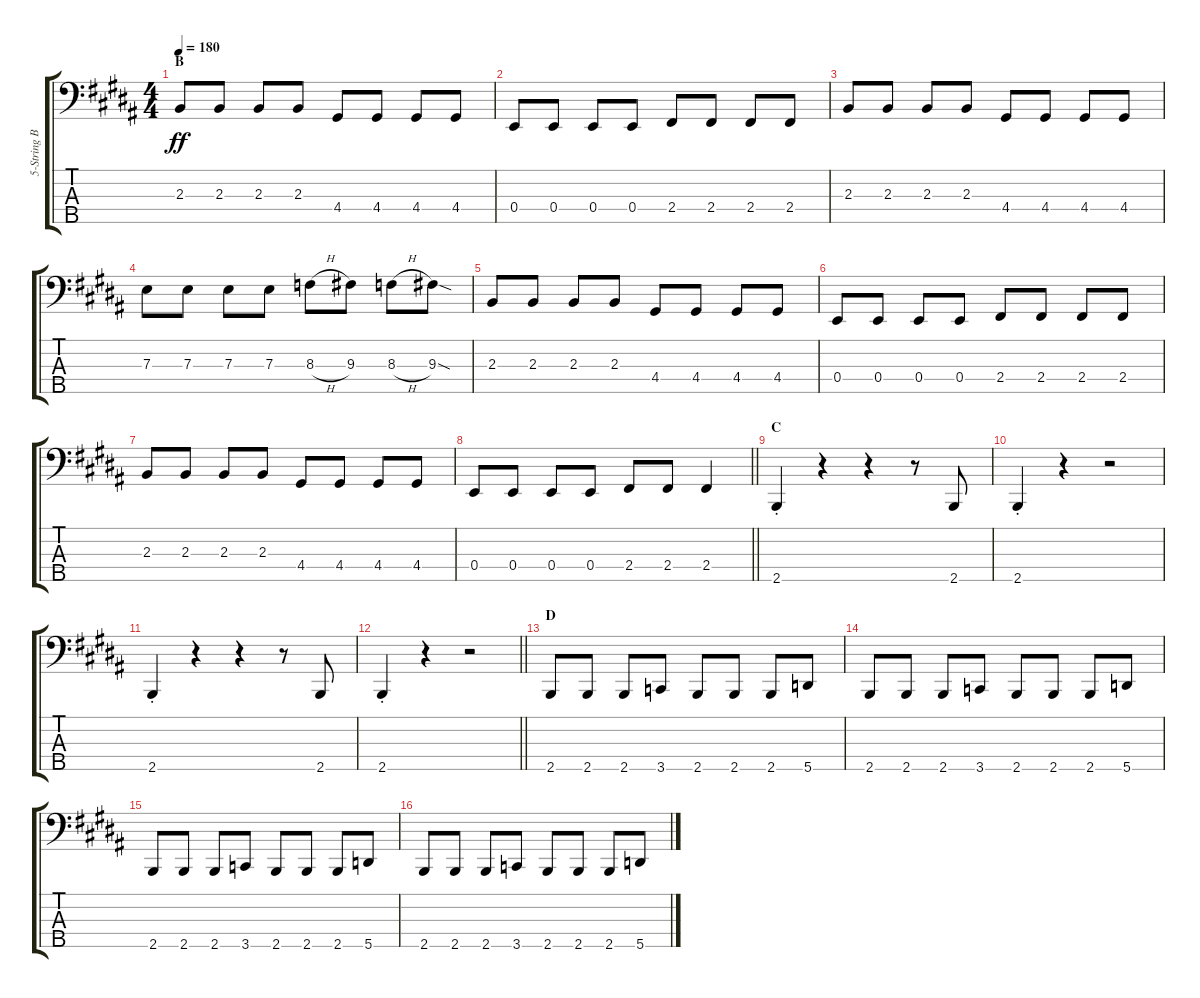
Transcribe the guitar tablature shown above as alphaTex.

\track ("5-String Bass" "5-String B") {instrument electricbassfinger}
\staff {score tabs}
\tuning (G2 D2 A1 E1 A0) {hide}
\ts (4 4)
\section ("" "B")
\tempo 180
\clef f4
\ks b
2.3.8{dy ff} 2.3.8 2.3.8 2.3.8 4.4.8 4.4.8 4.4.8 4.4.8 |
0.4.8 0.4.8 0.4.8 0.4.8 2.4.8 2.4.8 2.4.8 2.4.8 |
2.3.8 2.3.8 2.3.8 2.3.8 4.4.8 4.4.8 4.4.8 4.4.8 |
7.3.8 7.3.8 7.3.8 7.3.8 8.3{h}.8 9.3.8 8.3{h}.8 9.3{sod}.8 |
2.3.8 2.3.8 2.3.8 2.3.8 4.4.8 4.4.8 4.4.8 4.4.8 |
0.4.8 0.4.8 0.4.8 0.4.8 2.4.8 2.4.8 2.4.8 2.4.8 |
2.3.8 2.3.8 2.3.8 2.3.8 4.4.8 4.4.8 4.4.8 4.4.8 |
\barLineRight lightlight
0.4.8 0.4.8 0.4.8 0.4.8 2.4.8 2.4.8 2.4.4 |
\section ("" "C")
2.5{st}.4 r.4 r.4 r.8 2.5.8 |
2.5{st}.4 r.4 r.2 |
2.5{st}.4 r.4 r.4 r.8 2.5.8 |
\barLineRight lightlight
2.5{st}.4 r.4 r.2 |
\section ("" "D")
2.5.8 2.5.8 2.5.8 3.5.8 2.5.8 2.5.8 2.5.8 5.5.8 |
2.5.8 2.5.8 2.5.8 3.5.8 2.5.8 2.5.8 2.5.8 5.5.8 |
2.5.8 2.5.8 2.5.8 3.5.8 2.5.8 2.5.8 2.5.8 5.5.8 |
2.5.8 2.5.8 2.5.8 3.5.8 2.5.8 2.5.8 2.5.8 5.5.8
